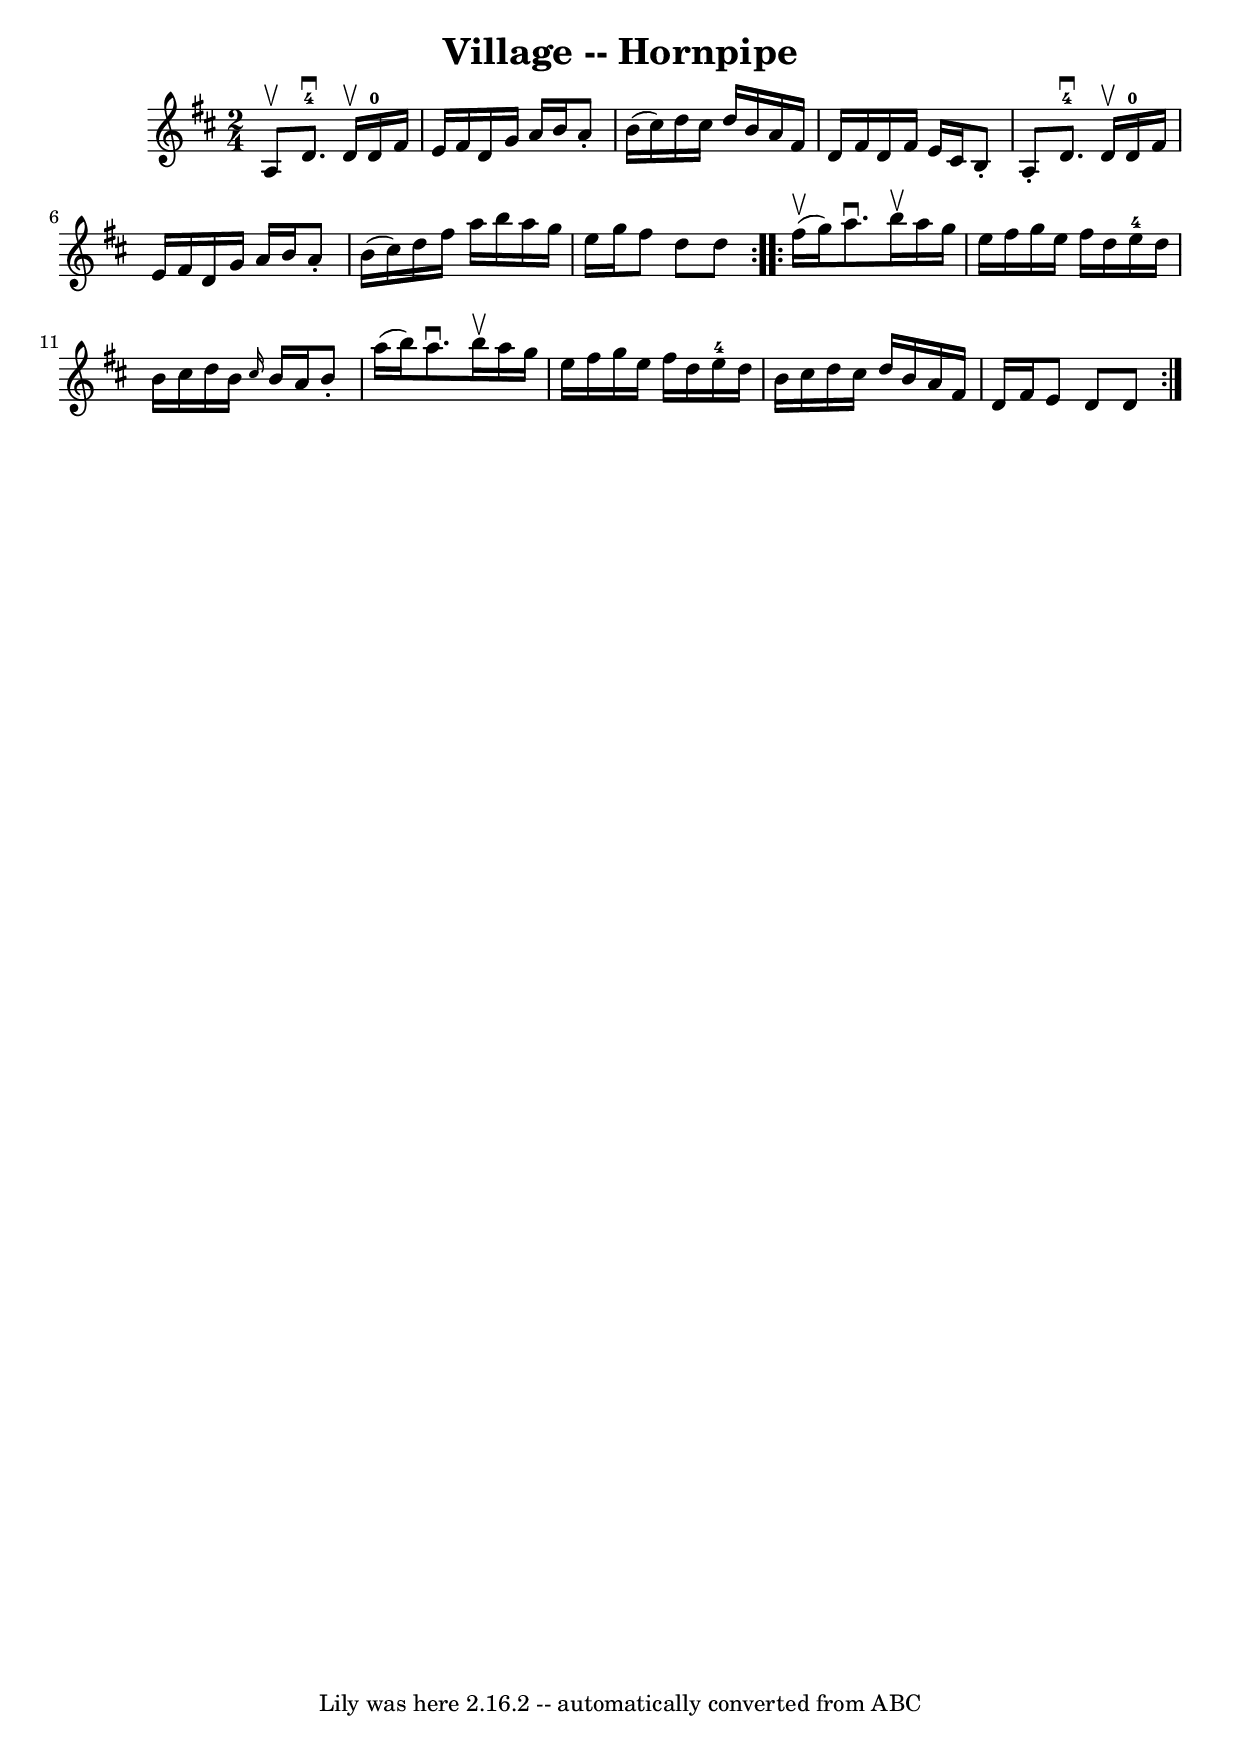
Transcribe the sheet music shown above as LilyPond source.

\version "2.7.40"
\include "Mammoth.ily"
\header {
	%% book = "Cole's 1000 Fiddle Tunes"
	crossRefNumber = "1"
	footnotes = ""
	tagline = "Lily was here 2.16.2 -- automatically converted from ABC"
	title = "Village -- Hornpipe"
}
voicedefault =  {
\set Score.defaultBarType = "empty"

\repeat volta 2 {
\time 2/4 \key d \major a8^\upbow |
 d'8.-4^\downbow d'16 
^\upbow d'16-0 fis'16 e'16 fis'16  |
 d'16 g'16    
a'16 b'16 a'8 -. b'16 (cis''16) |
 d''16 cis''16    
d''16 b'16 a'16 fis'16 d'16 fis'16  |
 d'16 fis'16    
e'16 cis'16 b8 -. a8 -. |
 d'8.-4^\downbow d'16 
^\upbow d'16-0 fis'16 e'16 fis'16  |
 d'16 g'16    
a'16 b'16 a'8 -. b'16 (cis''16) |
 d''16 fis''16    
a''16 b''16 a''16 g''16 e''16 g''16  |
 fis''8 d''8   
 d''8  }     \repeat volta 2 { fis''16 (^\upbow g''16) |
   
a''8.^\downbow b''16^\upbow a''16 g''16 e''16 fis''16  |
  
 g''16 e''16 fis''16 d''16 e''16-4 d''16 b'16 cis''16  
|
 d''16 b'16  \grace { cis''16  } b'16 a'16 b'8 -.   
a''16 (b''16) |
 a''8.^\downbow b''16^\upbow a''16    
g''16 e''16 fis''16  |
 g''16 e''16 fis''16 d''16      
e''16-4 d''16 b'16 cis''16  |
 d''16 cis''16 d''16    
b'16 a'16 fis'16 d'16 fis'16  |
 e'8 d'8 d'8  }   
}

\score{
    <<

	\context Staff="default"
	{
	    \voicedefault 
	}

    >>
	\layout {
	}
	\midi {}
}
